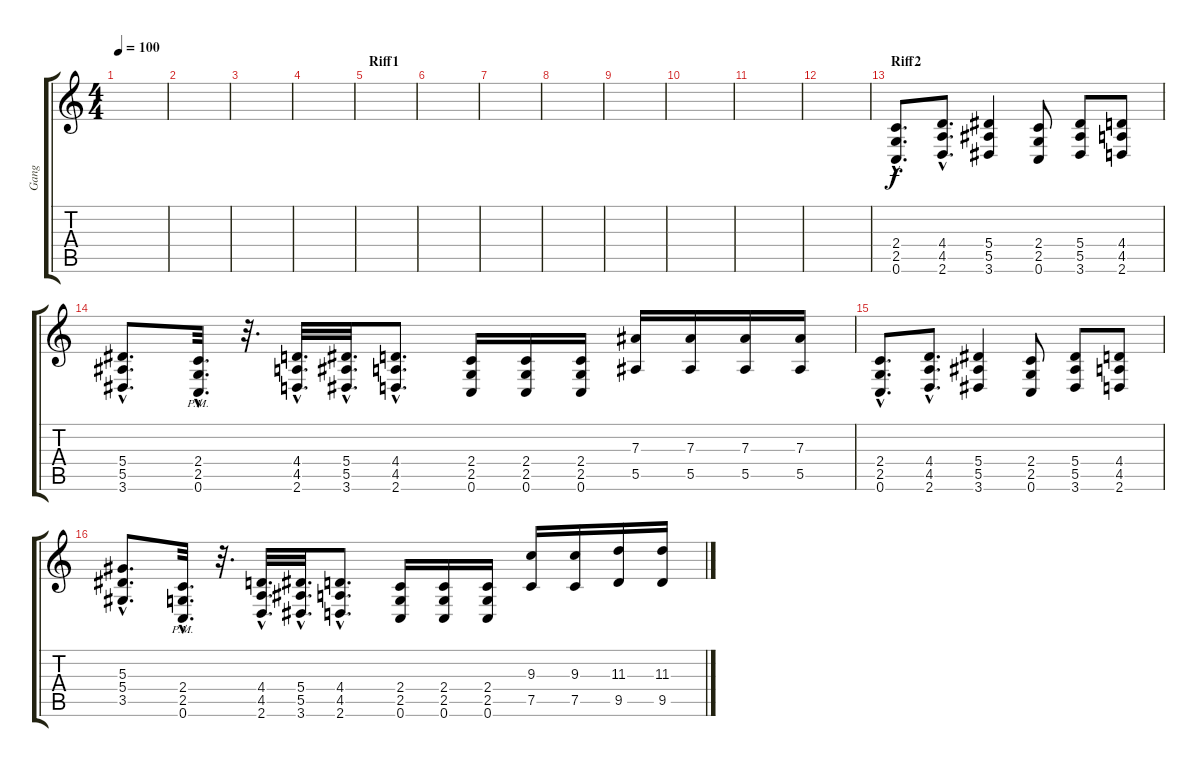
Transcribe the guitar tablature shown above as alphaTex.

\track ("Gang" "Gang") {instrument distortionguitar}
\staff {score tabs}
\tuning (C4 G3 Eb3 Bb2 F2 C2) {hide}
\ts (4 4)
\tempo 100
\clef g2
\ks c
|
|
|
|
\section ("" "Riff1")
|
|
|
|
|
|
|
|
\section ("" "Riff2")
(2.4{hac} 2.5{hac} 0.6{hac}).8{d instrument distortionguitar} (4.4{hac} 4.5{hac} 2.6{hac}).8{d} (5.4 5.5 3.6).4 (2.4 2.5 0.6).8 (5.4 5.5 3.6).8 (4.4 4.5 2.6).8 |
(5.4{hac} 5.5{hac} 3.6{hac}).8{d} (2.4{hac} 2.5{hac pm} 0.6{hac}).32{d} r.32{d} (4.4{hac} 4.5{hac} 2.6{hac}).32{d} (5.4{hac} 5.5{hac} 3.6{hac}).32{d} (4.4{hac} 4.5{hac} 2.6{hac}).8{d} (2.4 2.5 0.6).16 (2.4 2.5 0.6).16 (2.4 2.5 0.6).16 (7.3 5.5).16 (7.3 5.5).16 (7.3 5.5).16 (7.3 5.5).16 |
(2.4{hac} 2.5{hac} 0.6{hac}).8{d} (4.4{hac} 4.5{hac} 2.6{hac}).8{d} (5.4 5.5 3.6).4 (2.4 2.5 0.6).8 (5.4 5.5 3.6).8 (4.4 4.5 2.6).8 |
(5.3{hac} 5.4{hac} 3.5{hac}).8{d} (2.4{hac} 2.5{hac pm} 0.6{hac}).32{d} r.32{d} (4.4{hac} 4.5{hac} 2.6{hac}).32{d} (5.4{hac} 5.5{hac} 3.6{hac}).32{d} (4.4{hac} 4.5{hac} 2.6{hac}).8{d} (2.4 2.5 0.6).16 (2.4 2.5 0.6).16 (2.4 2.5 0.6).16 (9.3 7.5).16 (9.3 7.5).16 (11.3 9.5).16 (11.3 9.5).16
